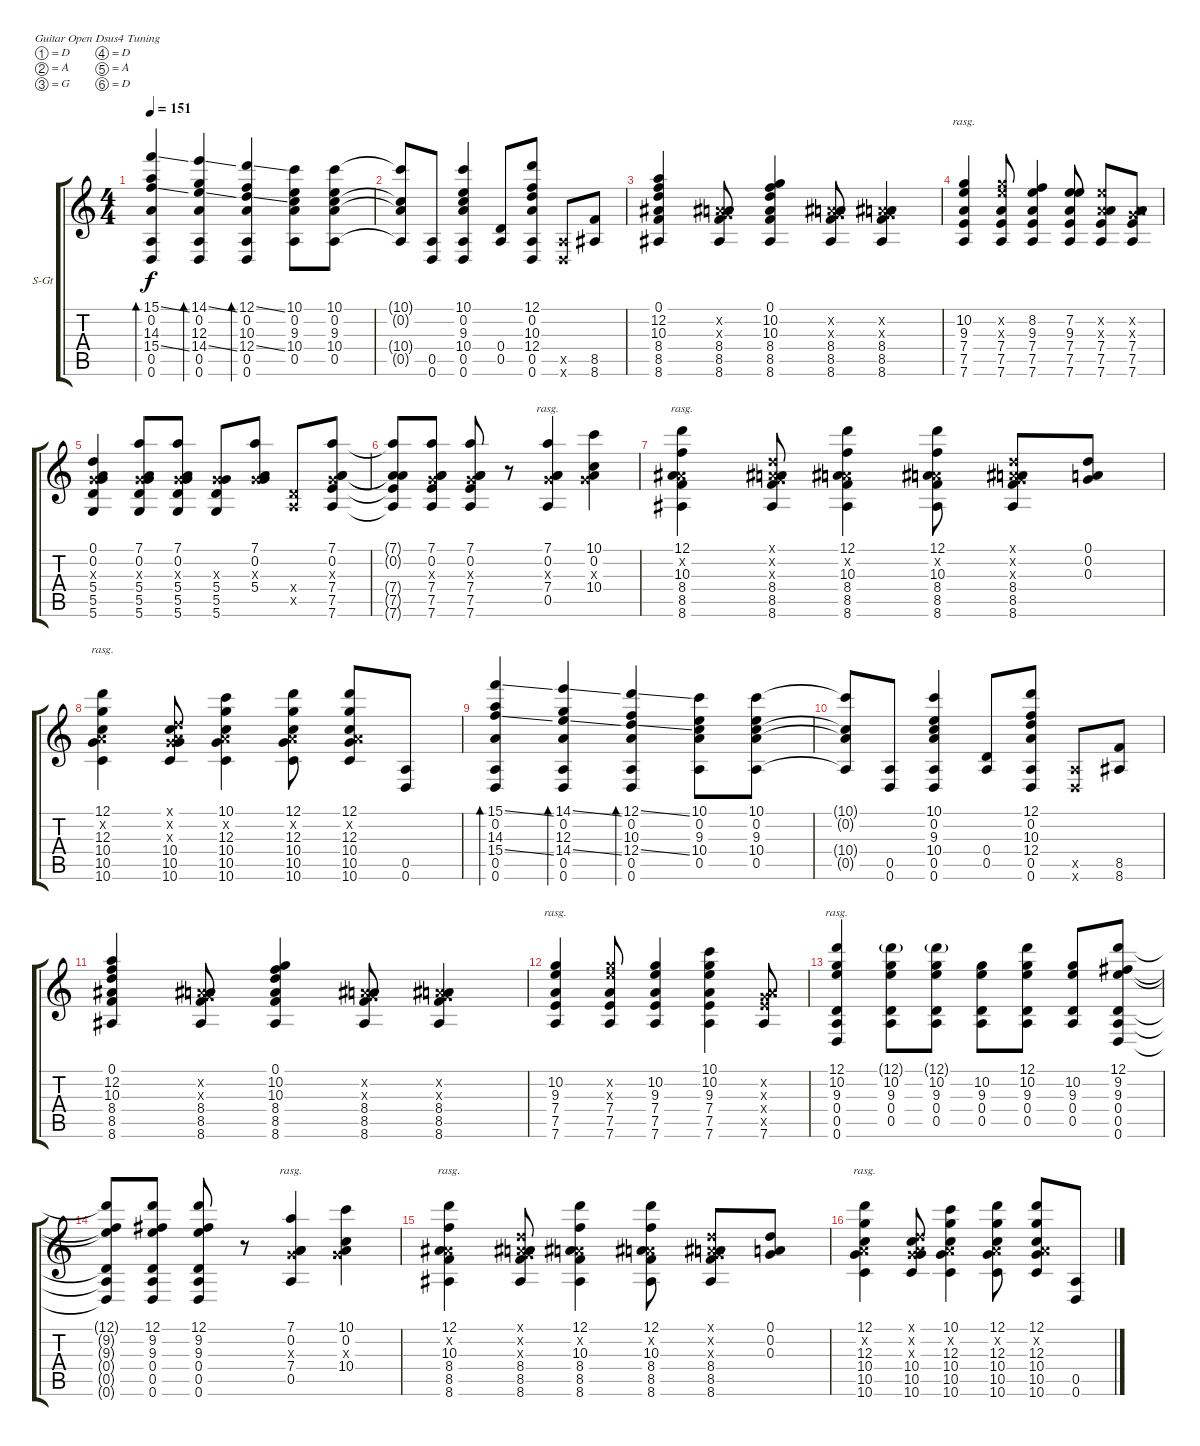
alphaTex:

\defaultSystemsLayout 4
\bracketExtendMode groupsimilarinstruments
\firstSystemTrackNameOrientation horizontal
\otherSystemsTrackNameOrientation horizontal
\track ("Steel Guitar" "S-Gt") {instrument acousticguitarsteel}
\staff {score tabs}
\tuning (D4 A3 G3 D3 A2 D2)
\ts (4 4)
\tempo 151
\clef g2
\ks c
(15.1{ss} 0.2 14.3 15.4{ss} 0.5 0.6).4{bd 60 dy f} (14.1{ss} 0.2 12.3 14.4{ss} 0.5 0.6).4{bd 60} (12.1{ss} 0.2 10.3 12.4{ss} 0.5 0.6).4{bd 60} (10.1 0.2 9.3 10.4 0.5).8 (10.1 0.2 9.3 10.4 0.5).8 |
(10.1{t} 0.2{t} 10.4{t} 0.5{t}).8 (0.5 0.6).8 (10.1 0.2 9.3 10.4 0.5 0.6).4 (0.4 0.5).8 (12.1 0.2 10.3 12.4 0.5 0.6).8 (0.5{x} 0.6{x}).8 (8.5 8.6).8 |
(0.1 12.2 10.3 8.4 8.5 8.6).4 (0.2{x} 0.3{x} 8.4 8.5 8.6).8 (0.1 10.2 10.3 8.4 8.5 8.6).4 (0.2{x} 0.3{x} 8.4 8.5 8.6).8 (0.2{x} 0.3{x} 8.4 8.5 8.6).4 |
(10.2 9.3 7.4 7.5 7.6).4{rasg amianapaest} (10.2{x} 9.3{x} 7.4 7.5 7.6).8 (8.2 9.3 7.4 7.5 7.6).4 (7.2 9.3 7.4 7.5 7.6).8 (0.2{x} 9.3{x} 7.4 7.5 7.6).8 (0.2{x} 0.3{x} 7.4 7.5 7.6).8 |
(0.1 0.2 0.3{x} 5.4 5.5 5.6).4 (7.1 0.2 0.3{x} 5.4 5.5 5.6).8 (7.1 0.2 0.3{x} 5.4 5.5 5.6).8 (0.3{x} 5.4 5.5 5.6).8 (7.1 0.2 0.3{x} 5.4).8 (0.4{x} 0.5{x}).8 (7.1 0.2 0.3{x} 7.4 7.5 7.6).8 |
(7.1{t} 0.2{t} 7.4{t} 7.5{t} 7.6{t}).8 (7.1 0.2 0.3{x} 7.4 7.5 7.6).8 (7.1 0.2 0.3{x} 7.4 7.5 7.6).8 r.8 (7.1 0.2 0.3{x} 7.4 0.5).4{rasg amianapaest} (10.1 0.2 0.3{x} 10.4).4 |
(12.1 0.2{x} 10.3 8.4 8.5 8.6).4{rasg amianapaest} (0.1{x} 0.2{x} 0.3{x} 8.4 8.5 8.6).8 (12.1 0.2{x} 10.3 8.4 8.5 8.6).4 (12.1 0.2{x} 10.3 8.4 8.5 8.6).8 (0.1{x} 0.2{x} 0.3{x} 8.4 8.5 8.6).8 (0.1 0.2 0.3).8 |
(12.1 0.2{x} 12.3 10.4 10.5 10.6).4{rasg amianapaest} (0.1{x} 0.2{x} 0.3{x} 10.4 10.5 10.6).8 (10.1 0.2{x} 12.3 10.4 10.5 10.6).4 (12.1 0.2{x} 12.3 10.4 10.5 10.6).8 (12.1 0.2{x} 12.3 10.4 10.5 10.6).8 (0.5 0.6).8 |
(15.1{ss} 0.2 14.3 15.4{ss} 0.5 0.6).4{bd 60} (14.1{ss} 0.2 12.3 14.4{ss} 0.5 0.6).4{bd 60} (12.1{ss} 0.2 10.3 12.4{ss} 0.5 0.6).4{bd 60} (10.1 0.2 9.3 10.4 0.5).8 (10.1 0.2 9.3 10.4 0.5).8 |
(10.1{t} 0.2{t} 10.4{t} 0.5{t}).8 (0.5 0.6).8 (10.1 0.2 9.3 10.4 0.5 0.6).4 (0.4 0.5).8 (12.1 0.2 10.3 12.4 0.5 0.6).8 (0.5{x} 0.6{x}).8 (8.5 8.6).8 |
(0.1 12.2 10.3 8.4 8.5 8.6).4 (0.2{x} 0.3{x} 8.4 8.5 8.6).8 (0.1 10.2 10.3 8.4 8.5 8.6).4 (0.2{x} 0.3{x} 8.4 8.5 8.6).8 (0.2{x} 0.3{x} 8.4 8.5 8.6).4 |
(10.2 9.3 7.4 7.5 7.6).4{rasg amianapaest} (10.2{x} 9.3{x} 7.4 7.5 7.6).8 (10.2 9.3 7.4 7.5 7.6).4 (10.1 10.2 9.3 7.4 7.5 7.6).4 (0.2{x} 0.3{x} 7.4{x} 7.5{x} 7.6).8 |
(12.1 10.2 9.3 0.4 0.5 0.6).4{rasg amianapaest} (12.1{g} 10.2 9.3 0.4 0.5).8 (12.1{g} 10.2 9.3 0.4 0.5).8 (10.2 9.3 0.4 0.5).8 (12.1 10.2 9.3 0.4 0.5).8 (10.2 9.3 0.4 0.5).8 (12.1 9.2 9.3 0.4 0.5 0.6).8 |
(12.1{t} 9.2{t} 9.3{t} 0.4{t} 0.5{t} 0.6{t}).8 (12.1 9.2 9.3 0.4 0.5 0.6).8 (12.1 9.2 9.3 0.4 0.5 0.6).8 r.8 (7.1 0.2 0.3{x} 7.4 0.5).4{rasg amianapaest} (10.1 0.2 0.3{x} 10.4).4 |
(12.1 0.2{x} 10.3 8.4 8.5 8.6).4{rasg amianapaest} (0.1{x} 0.2{x} 0.3{x} 8.4 8.5 8.6).8 (12.1 0.2{x} 10.3 8.4 8.5 8.6).4 (12.1 0.2{x} 10.3 8.4 8.5 8.6).8 (0.1{x} 0.2{x} 0.3{x} 8.4 8.5 8.6).8 (0.1 0.2 0.3).8 |
(12.1 0.2{x} 12.3 10.4 10.5 10.6).4{rasg amianapaest} (0.1{x} 0.2{x} 0.3{x} 10.4 10.5 10.6).8 (10.1 0.2{x} 12.3 10.4 10.5 10.6).4 (12.1 0.2{x} 12.3 10.4 10.5 10.6).8 (12.1 0.2{x} 12.3 10.4 10.5 10.6).8 (0.5 0.6).8
